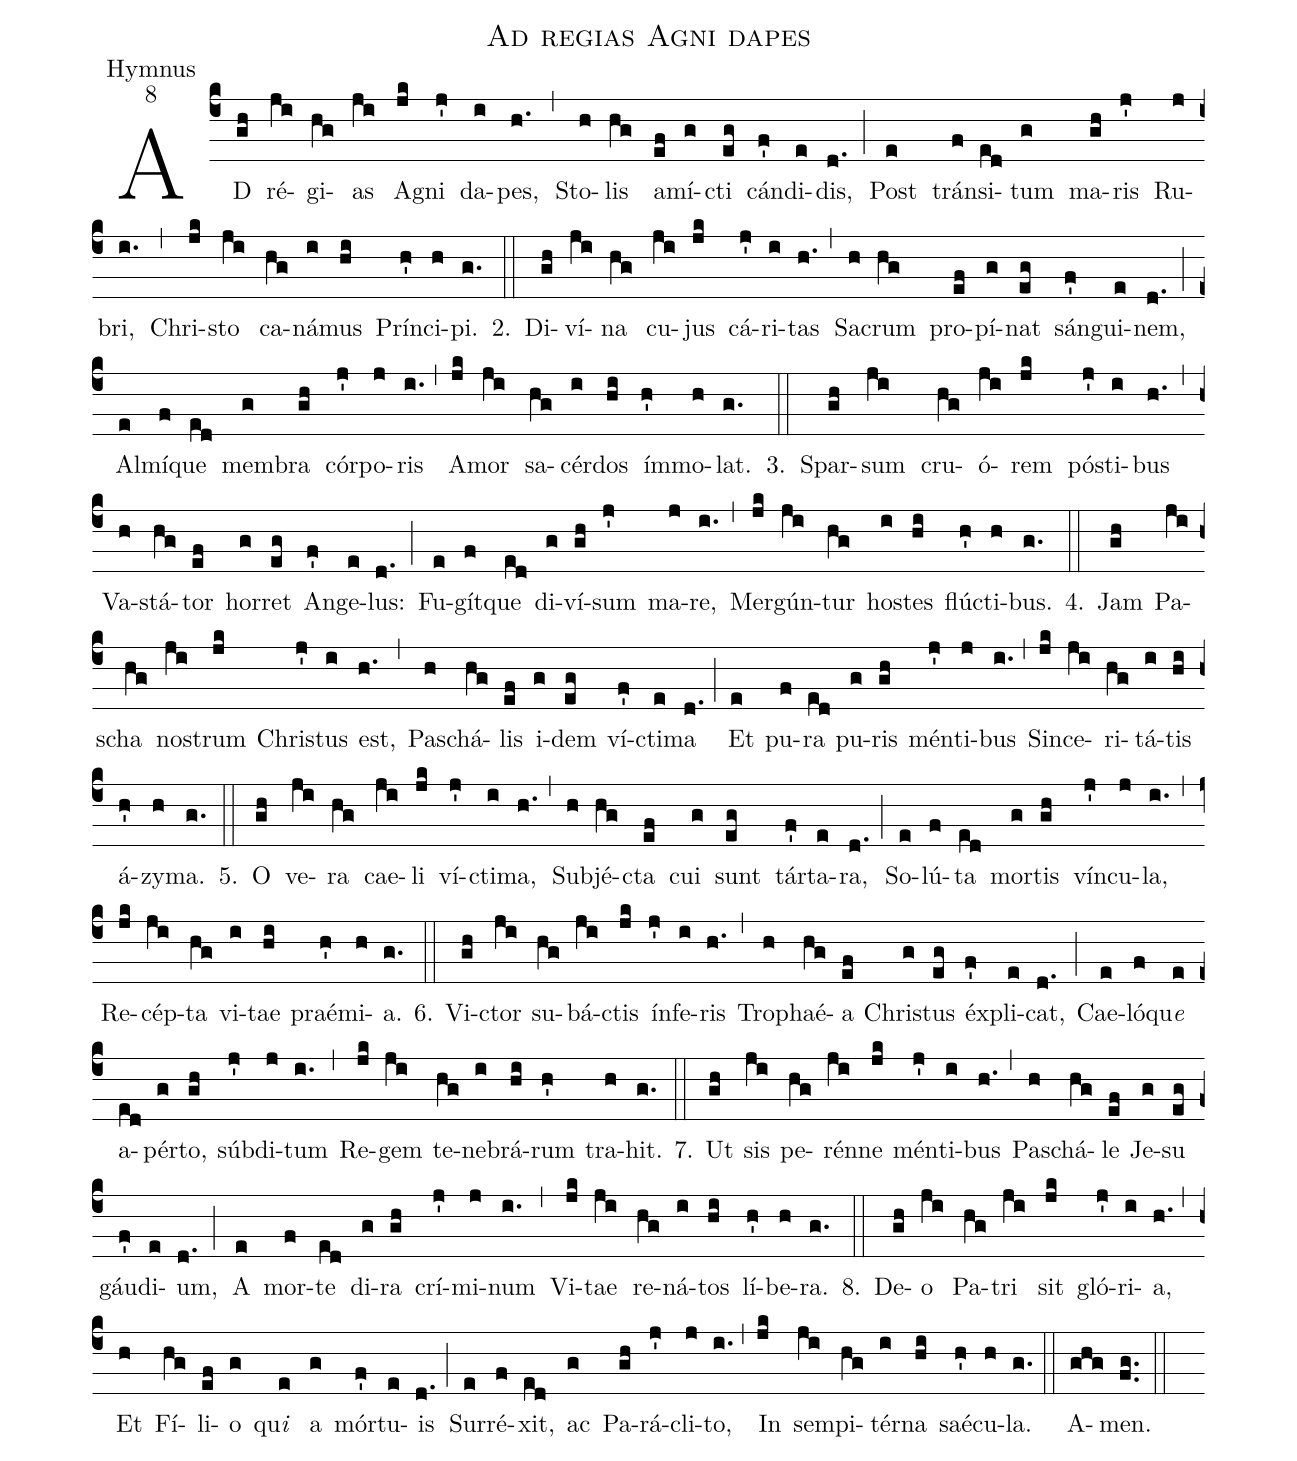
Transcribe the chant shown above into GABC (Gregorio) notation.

name:Ad regias Agni dapes;
office-part:Hymnus;
mode:8;
%%
(c4) AD(gh) ré(ji)gi(hg)as(ji) A(jk)gni(j') da(i)pes,(h.) (,) Sto(h)lis(hg) a(ef)mí(g)cti(eg) cán(f')di(e)dis,(d.) (;) Post(e) trán(f)si(ed)tum(g) ma(gh)ris(j') Ru(j)bri,(i.) (,) Chri(jk)sto(ji) ca(hg)ná(i)mus(hi) Prín(h')ci(h)pi.(g.) 2.(::) Di(gh)ví(ji)na(hg) cu(ji)jus(jk) cá(j')ri(i)tas(h.) (,) Sa(h)crum(hg) pro(ef)pí(g)nat(eg) sán(f')gui(e)nem,(d.) (;) Al(e)mí(f)que(ed) mem(g)bra(gh) cór(j')po(j)ris(i.) (,) A(jk)mor(ji) sa(hg)cér(i)dos(hi) ím(h')mo(h)lat.(g.) 3.(::) Spar(gh)sum(ji) cru(hg)ó(ji)rem(jk) pó(j')sti(i)bus(h.) (,) Va(h)stá(hg)tor(ef) hor(g)ret(eg) An(f')ge(e)lus:(d.) (;) Fu(e)gít(f)que(ed) di(g)ví(gh)sum(j') ma(j)re,(i.) (,) Mer(jk)gún(ji)tur(hg) ho(i)stes(hi) flú(h')cti(h)bus.(g.) 4.(::) Jam(gh) Pa(ji)scha(hg) no(ji)strum(jk) Chri(j')stus(i) est,(h.) (,) Pa(h)schá(hg)lis(ef) i(g)dem(eg) ví(f')cti(e)ma(d.) (;) Et(e) pu(f)ra(ed) pu(g)ris(gh) mén(j')ti(j)bus(i.) (,) Sin(jk)ce(ji)ri(hg)tá(i)tis(hi) á(h')zy(h)ma.(g.) 5.(::) O(gh) ve(ji)ra(hg) cae(ji)li(jk) ví(j')cti(i)ma,(h.) (,) Sub(h)jé(hg)cta(ef) cui(g) sunt(eg) tár(f')ta(e)ra,(d.) (;) So(e)lú(f)ta(ed) mor(g)tis(gh) vín(j')cu(j)la,(i.) (,) Re(jk)cép(ji)ta(hg) vi(i)tae(hi) praé(h')mi(h)a.(g.) 6.(::) Vi(gh)ctor(ji) su(hg)bá(ji)ctis(jk) ín(j')fe(i)ris(h.) (,) Tro(h)phaé(hg)a(ef) Chri(g)stus(eg) éx(f')pli(e)cat,(d.) (;) Cae(e)ló(f)qu<i>e</i>(e) a(ed)pér(g)to,(gh) súb(j')di(j)tum(i.) (,) Re(jk)gem(ji) te(hg)ne(i)brá(hi)rum(h') tra(h)hit.(g.) 7.(::) Ut(gh) sis(ji) pe(hg)rén(ji)ne(jk) mén(j')ti(i)bus(h.) (,) Pa(h)schá(hg)le(ef) Je(g)su(eg) gáu(f')di(e)um,(d.) (;) A(e) mor(f)te(ed) di(g)ra(gh) crí(j')mi(j)num(i.) (,) Vi(jk)tae(ji) re(hg)ná(i)tos(hi) lí(h')be(h)ra.(g.) 8.(::) De(gh)o(ji) Pa(hg)tri(ji) sit(jk) gló(j')ri(i)a,(h.) (,) Et(h) Fí(hg)li(ef)o(g) qu<i>i</i>(e) a(g) mór(f')tu(e)is(d.) (;) Sur(e)ré(f)xit,(ed) ac(g) Pa(gh)rá(j')cli(j)to,(i.) (,) In(jk) sem(ji)pi(hg)tér(i)na(hi) saé(h')cu(h)la.(g.) (::) A(ghg)men.(fg..) (::)
